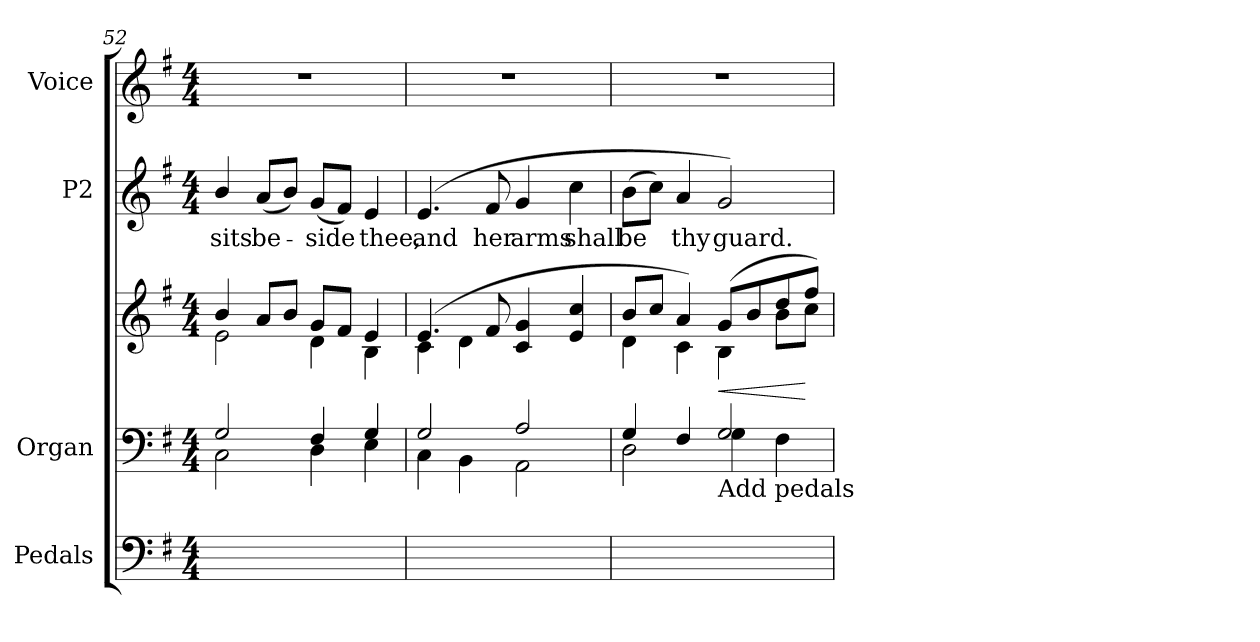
**kern	**kern	**kern	**dynam	**kern	**text	**kern
*part4	*part3	*part3	*part3	*part2	*part2	*part1
*staff5	*staff4	*staff3	*staff3/4	*staff2	*staff2	*staff1
*I"Pedals	*I"Organ	*	*	*I"P2	*	*I"Voice
*I'Ped.	*	*	*	*	*	*
*clefF4	*clefF4	*clefG2	*	*clefG2	*	*clefG2
*k[f#]	*k[f#]	*k[f#]	*	*k[f#]	*	*k[f#]
*G:	*G:	*G:	*	*G:	*	*G:
*M4/4	*M4/4	*M4/4	*	*M4/4	*	*M4/4
=52	=52	=52	=52	=52	=52	=52
*	*^	*^	*	*	*	*
!	!	!	!	!	!	!	!LO:LY:b:color=#000000	!
1ryy	2Gi/	2Ci\	4bi/	2ei\	.	4bi/	sits	1r
!	!	!	!	!	!	!	!LO:LY:b:color=#000000	!
.	.	.	8ai/L	.	.	(8ai/L	be-	.
.	.	.	8bi/J	.	.	8bi/J)	.	.
!	!	!	!	!	!	!	!LO:LY:b:color=#000000	!
.	4F#i/	4Di\	8gi/L	4di\	.	(8gi/L	-side	.
.	.	.	8f#i/J	.	.	8f#i/J)	.	.
!	!	!	!	!	!	!	!LO:LY:b:color=#000000	!
.	4Gi/	4Ei\	4ei/	4Bi\	.	4ei/	thee,	.
=53	=53	=53	=53	=53	=53	=53	=53	=53
!	!	!	!	!	!	!	!LO:LY:b:color=#000000	!
1ryy	2Gi/	4Ci\	(4.ei/	4ci\	.	(4.ei/	and	1r
.	.	4BBi\	.	4di\	.	.	.	.
!	!	!	!	!	!	!	!LO:LY:b:color=#000000	!
.	.	.	8f#i/	.	.	8f#i/	her	.
!	!	!	!	!	!	!	!LO:LY:b:color=#000000	!
.	2Ai/	2AAi\	4ci/ 4gi	2ryy	.	4gi/	arms	.
!	!	!	!	!	!	!	!LO:LY:b:color=#000000	!
.	.	.	4ei/ 4cci	.	.	4cci\	shall	.
=54	=54	=54	=54	=54	=54	=54	=54	=54
!	!	!	!	!	!	!	!LO:LY:b:color=#000000	!
2ryy	4Gi/	2Di\	8bi/L	4di\	.	(8bi\L	be	1r
.	.	.	8cci/J	.	.	8cci\J)	.	.
!	!	!	!	!	!	!	!LO:LY:b:color=#000000	!
.	4F#i/	.	4ai/)	4ci\	.	4ai/	thy	.
!	!	!	!	!	!LO:HP:b	!	!	!
!	!LO:TX:b:t=Add pedals	!	!	!	!	!	!	!
!	!	!	!	!	!	!	!LO:LY:b:color=#000000	!
4Gi\yy	2Gi/	4Gi\	(8gi/L	4Bi\	<	2gi/)	guard.	.
.	.	.	8bi/	.	.	.	.	.
4F#i\yy	.	4F#i\	8ddi/	8bi\L	.	.	.	.
.	.	.	8ff#i/J)	8cci\J	[	.	.	.
*	*v	*v	*	*	*	*	*	*
*	*	*v	*v	*	*	*	*
=	=	=	=	=	=	=
*-	*-	*-	*-	*-	*-	*-
